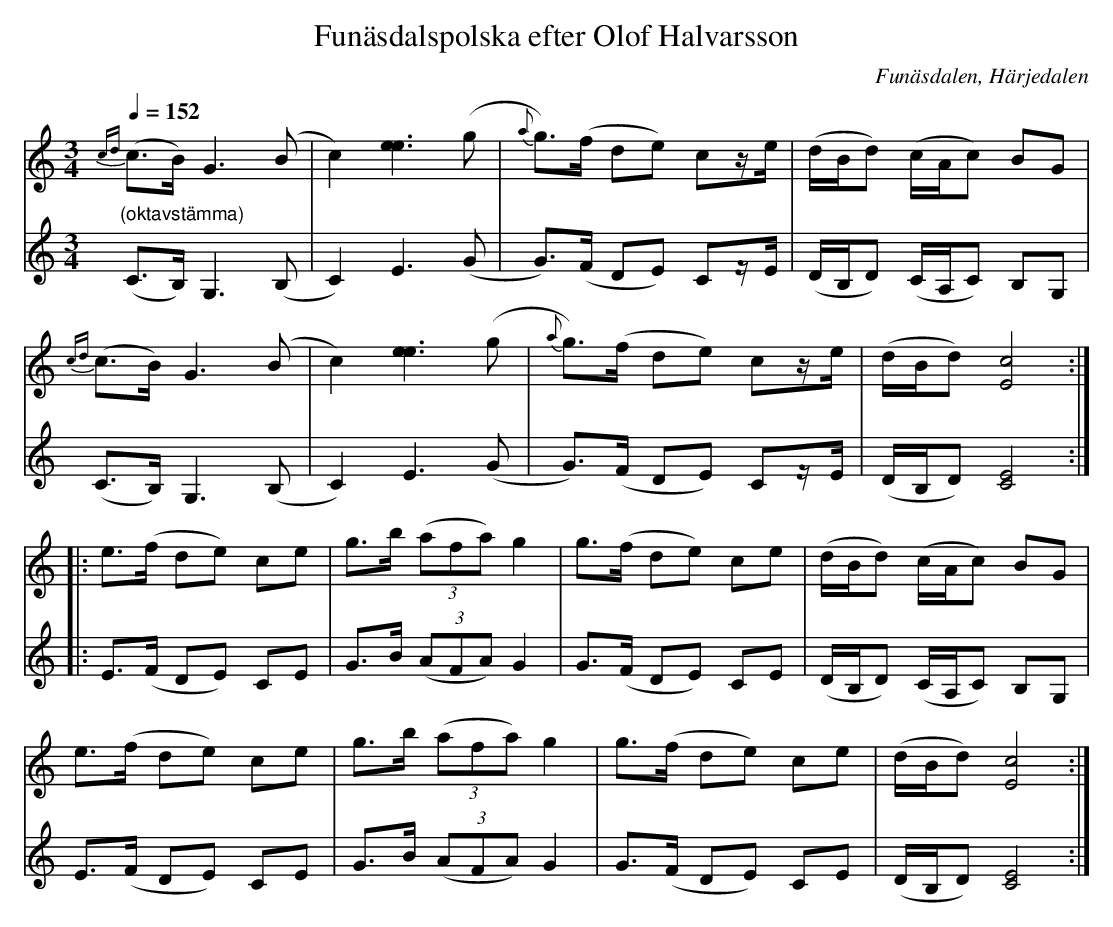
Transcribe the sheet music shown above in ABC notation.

X:1
T:Funäsdalspolska efter Olof Halvarsson
O:Funäsdalen, Härjedalen
O:Funäsdalen
M:3/4
L:1/8
Q:1/4=152
K:C
V:1
{cd}(c>B) G3 (B|c2) [e3e3](g|{a}g)>(f de) cz/e/|(d/B/d) (c/A/c) BG|!
{cd}(c>B) G3 (B|c2) [e3e3](g|{a}g>)(f de) cz/e/|(d/B/d) [E4c4]::!
e>(f de) ce|g>b (3(afa) g2|g>(f de) ce|(d/B/d) (c/A/c) BG|!
e>(f de) ce|g>b (3(afa) g2|g>(f de) ce|(d/B/d) [E4c4]:|]
V:2
"(oktavstämma)"(C>B,) G,3 (B,|C2) E3(G|G)>(F DE) Cz/E/|(D/B,/D) (C/A,/C) B,G,|!
(C>B,) G,3 (B,|C2) E3(G|G)>(F DE) Cz/E/|(D/B,/D) [C4E4]::!
E>(F DE) CE|G>B (3(AFA) G2|G>(F DE) CE|(D/B,/D) (C/A,/C) B,G,|!
E>(F DE) CE|G>B (3(AFA) G2|G>(F DE) CE|(D/B,/D) [C4E4]:|]
